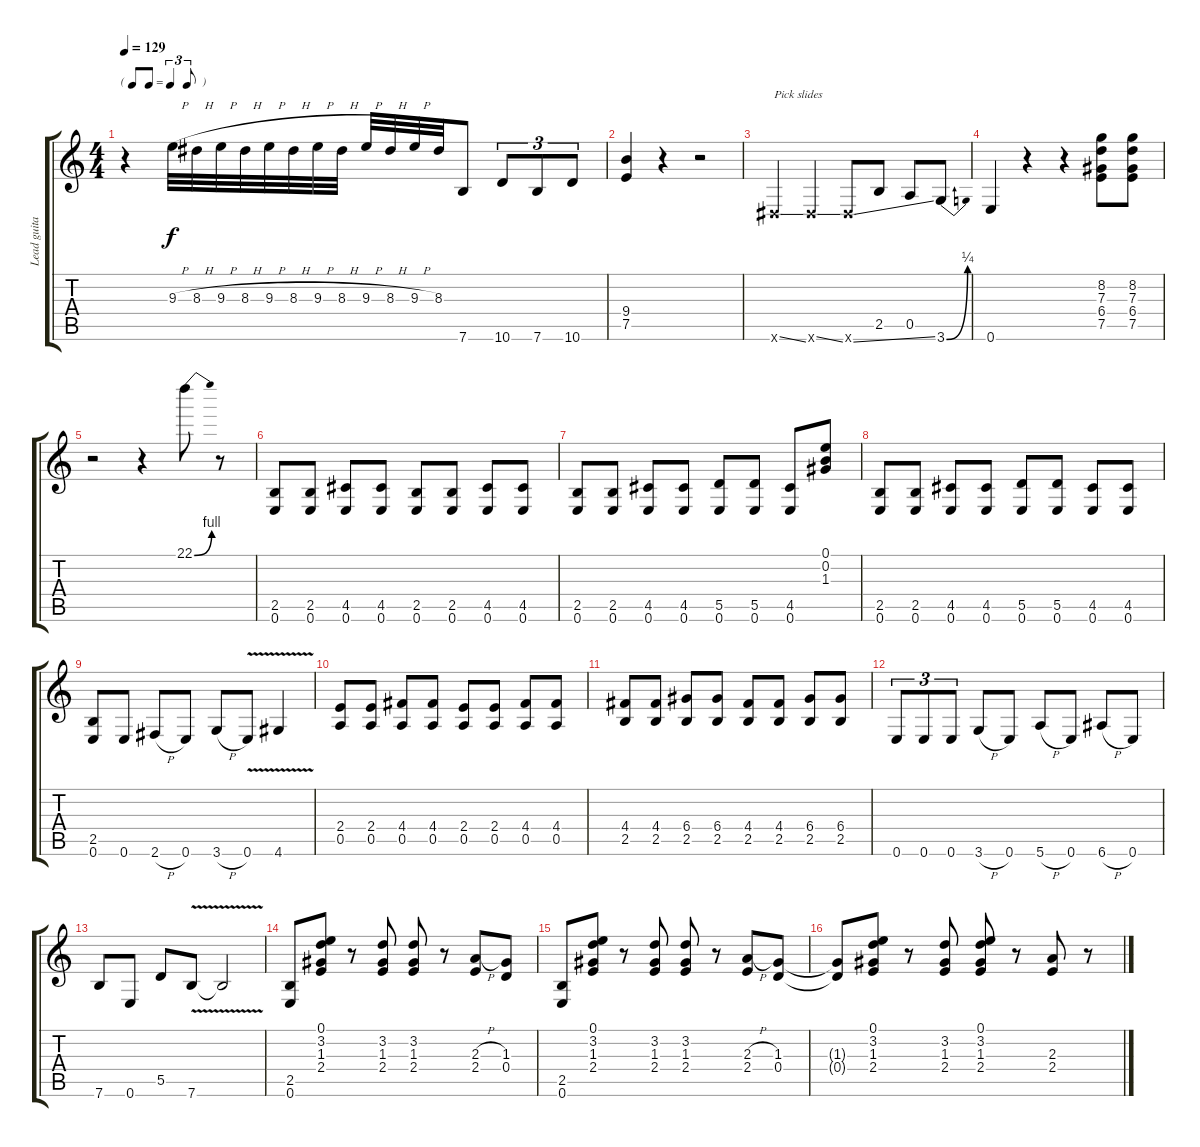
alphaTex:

\track ("Lead guitar" "Lead guita") {instrument distortionguitar}
\staff {score tabs}
\tuning (E4 B3 G3 D3 A2 E2) {hide}
\ts (4 4)
\tf triplet8th
\tempo 129
\clef g2
\ks c
r.4{dy f} 9.3{h}.32 8.3{h}.32 9.3{h}.32 8.3{h}.32 9.3{h}.32 8.3{h}.32 9.3{h}.32 8.3{h}.32 9.3{h}.32 8.3{h}.32 9.3{h}.32 8.3.32 7.6.8 10.6.8{tu (3 2)} 7.6.8{tu (3 2)} 10.6.8{tu (3 2)} |
(9.4 7.5).4 r.4 r.2 |
-1.6{ss x}.4{txt "Pick slides"} -1.6{ss x}.4 -1.6{ss x}.8 2.5.8 0.5.8 3.6{be (bend 0 0 60 1)}.8 |
0.6.4 r.4 r.4 (8.2 7.3 6.4 7.5).8 (8.2 7.3 6.4 7.5).8 |
r.2 r.4 22.1{be (bend 0 0 60 4)}.8 r.8 |
(2.5 0.6).8 (2.5 0.6).8 (4.5 0.6).8 (4.5 0.6).8 (2.5 0.6).8 (2.5 0.6).8 (4.5 0.6).8 (4.5 0.6).8 |
(2.5 0.6).8 (2.5 0.6).8 (4.5 0.6).8 (4.5 0.6).8 (5.5 0.6).8 (5.5 0.6).8 (4.5 0.6).8 (0.1 0.2 1.3).8 |
(2.5 0.6).8 (2.5 0.6).8 (4.5 0.6).8 (4.5 0.6).8 (5.5 0.6).8 (5.5 0.6).8 (4.5 0.6).8 (4.5 0.6).8 |
(2.5 0.6).8 0.6.8 2.6{h}.8 0.6.8 3.6{h}.8 0.6{v}.8 4.6{v}.4 |
(2.4 0.5).8 (2.4 0.5).8 (4.4 0.5).8 (4.4 0.5).8 (2.4 0.5).8 (2.4 0.5).8 (4.4 0.5).8 (4.4 0.5).8 |
(4.4 2.5).8 (4.4 2.5).8 (6.4 2.5).8 (6.4 2.5).8 (4.4 2.5).8 (4.4 2.5).8 (6.4 2.5).8 (6.4 2.5).8 |
0.6.8{tu (3 2)} 0.6.8{tu (3 2)} 0.6.8{tu (3 2)} 3.6{h}.8 0.6.8 5.6{h}.8 0.6.8 6.6{h}.8 0.6.8 |
7.6.8 0.6.8 5.5.8 7.6{v}.8 7.6{t}.2 |
(2.5 0.6).8 (0.1 3.2 1.3 2.4).8 r.8 (3.2 1.3 2.4).8 (3.2 1.3 2.4).8 r.8 (2.3{h} 2.4).8 (1.3 0.4).8 |
(2.5 0.6).8 (0.1 3.2 1.3 2.4).8 r.8 (3.2 1.3 2.4).8 (3.2 1.3 2.4).8 r.8 (2.3{h} 2.4).8 (1.3 0.4).8 |
(1.3{t} 0.4{t}).8 (0.1 3.2 1.3 2.4).8 r.8 (3.2 1.3 2.4).8 (0.1 3.2 1.3 2.4).8 r.8 (2.3 2.4).8 r.8
